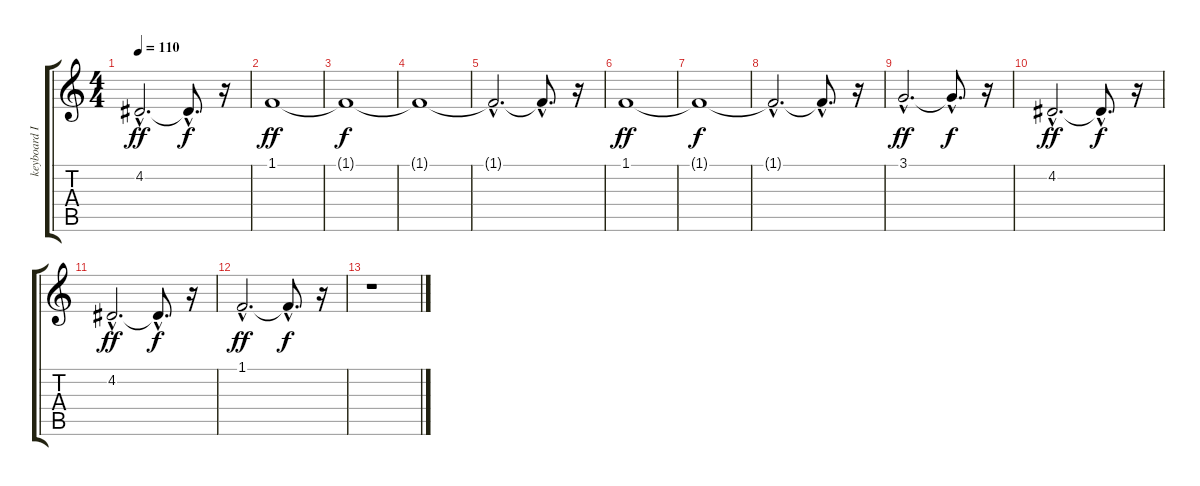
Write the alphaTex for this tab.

\track ("keyboard I" "keyboard I") {instrument fx5brightness}
\staff {score tabs}
\tuning (E4 B3 G3 D3 A2 E2) {hide}
\ts (4 4)
\tempo 110
\clef g2
\ks c
4.2{hac}.2{d dy ff} 4.2{hac t}.8{d dy f} r.16 |
1.1.1{dy ff} |
1.1{t}.1{dy f} |
1.1{t}.1 |
1.1{hac t}.2{d} 1.1{hac t}.8{d} r.16 |
1.1.1{dy ff} |
1.1{t}.1{dy f} |
1.1{hac t}.2{d} 1.1{hac t}.8{d} r.16 |
3.1{hac}.2{d dy ff} 3.1{hac t}.8{d dy f} r.16 |
4.2{hac}.2{d dy ff} 4.2{hac t}.8{d dy f} r.16 |
4.2{hac}.2{d dy ff} 4.2{hac t}.8{d dy f} r.16 |
1.1{hac}.2{d dy ff} 1.1{hac t}.8{d dy f} r.16 |
r.1
